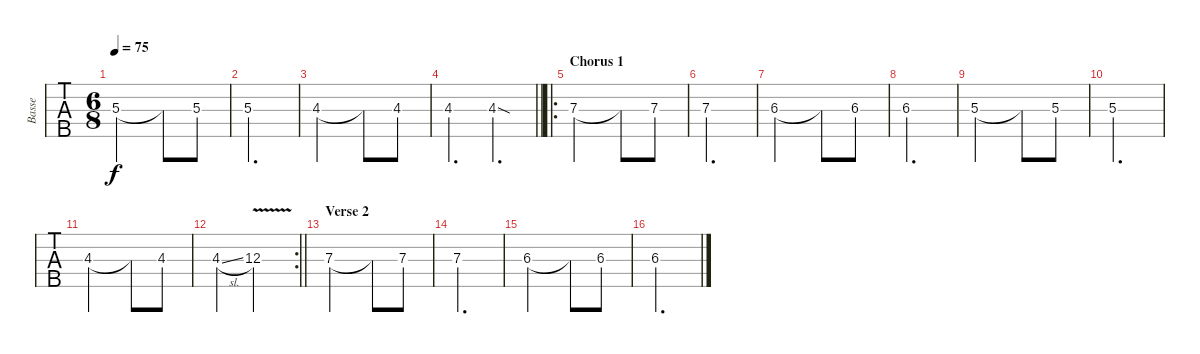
\track ("Basse" "Basse") {instrument electricbassfinger}
\staff {tabs}
\tuning (G2 D2 A1 E1 B0) {hide}
\ts (6 8)
\tempo 75
\clef f4
\ks c
5.3.2{dy f} 5.3{t}.8 5.3.8 |
5.3.2{d} |
4.3.2 4.3{t}.8 4.3.8 |
\barLineRight lightlight
4.3.4{d} 4.3{sod}.4{d} |
\ro
\section ("" "Chorus 1")
7.3.2 7.3{t}.8 7.3.8 |
7.3.2{d} |
6.3.2 6.3{t}.8 6.3.8 |
6.3.2{d} |
5.3.2 5.3{t}.8 5.3.8 |
5.3.2{d} |
4.3.2 4.3{t}.8 4.3.8 |
\rc 2
\barLineRight lightlight
4.3{sl}.4 12.3{v}.2 |
\section ("" "Verse 2")
7.3.2 7.3{t}.8 7.3.8 |
7.3.2{d} |
6.3.2 6.3{t}.8 6.3.8 |
6.3.2{d}
